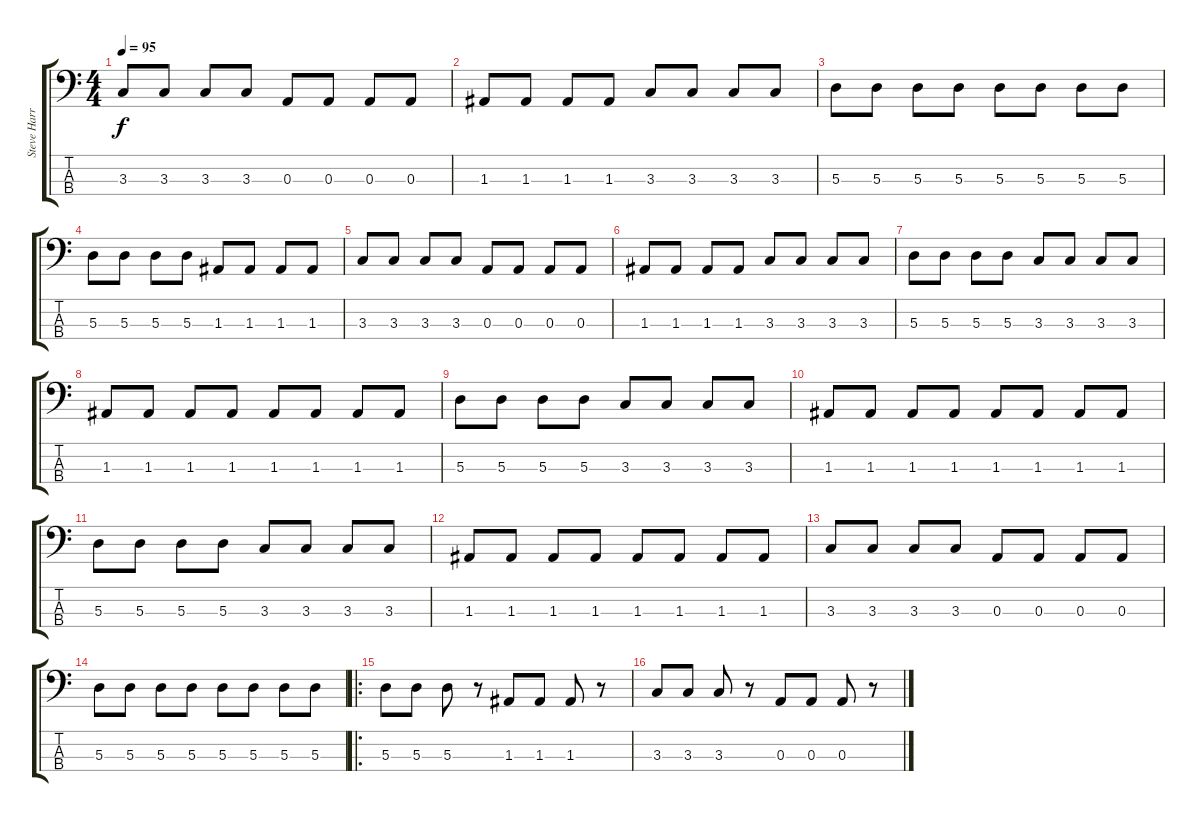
\track ("Steve Harris" "Steve Harr") {instrument electricbassfinger}
\staff {score tabs}
\tuning (G2 D2 A1 E1) {hide}
\ts (4 4)
\tempo 95
\clef f4
\ks c
3.3.8{dy f} 3.3.8 3.3.8 3.3.8 0.3.8 0.3.8 0.3.8 0.3.8 |
1.3.8 1.3.8 1.3.8 1.3.8 3.3.8 3.3.8 3.3.8 3.3.8 |
5.3.8 5.3.8 5.3.8 5.3.8 5.3.8 5.3.8 5.3.8 5.3.8 |
5.3.8 5.3.8 5.3.8 5.3.8 1.3.8 1.3.8 1.3.8 1.3.8 |
3.3.8 3.3.8 3.3.8 3.3.8 0.3.8 0.3.8 0.3.8 0.3.8 |
1.3.8 1.3.8 1.3.8 1.3.8 3.3.8 3.3.8 3.3.8 3.3.8 |
5.3.8 5.3.8 5.3.8 5.3.8 3.3.8 3.3.8 3.3.8 3.3.8 |
1.3.8 1.3.8 1.3.8 1.3.8 1.3.8 1.3.8 1.3.8 1.3.8 |
5.3.8 5.3.8 5.3.8 5.3.8 3.3.8 3.3.8 3.3.8 3.3.8 |
1.3.8 1.3.8 1.3.8 1.3.8 1.3.8 1.3.8 1.3.8 1.3.8 |
5.3.8 5.3.8 5.3.8 5.3.8 3.3.8 3.3.8 3.3.8 3.3.8 |
1.3.8 1.3.8 1.3.8 1.3.8 1.3.8 1.3.8 1.3.8 1.3.8 |
3.3.8 3.3.8 3.3.8 3.3.8 0.3.8 0.3.8 0.3.8 0.3.8 |
5.3.8 5.3.8 5.3.8 5.3.8 5.3.8 5.3.8 5.3.8 5.3.8 |
\ro
5.3.8 5.3.8 5.3.8 r.8 1.3.8 1.3.8 1.3.8 r.8 |
3.3.8 3.3.8 3.3.8 r.8 0.3.8 0.3.8 0.3.8 r.8
